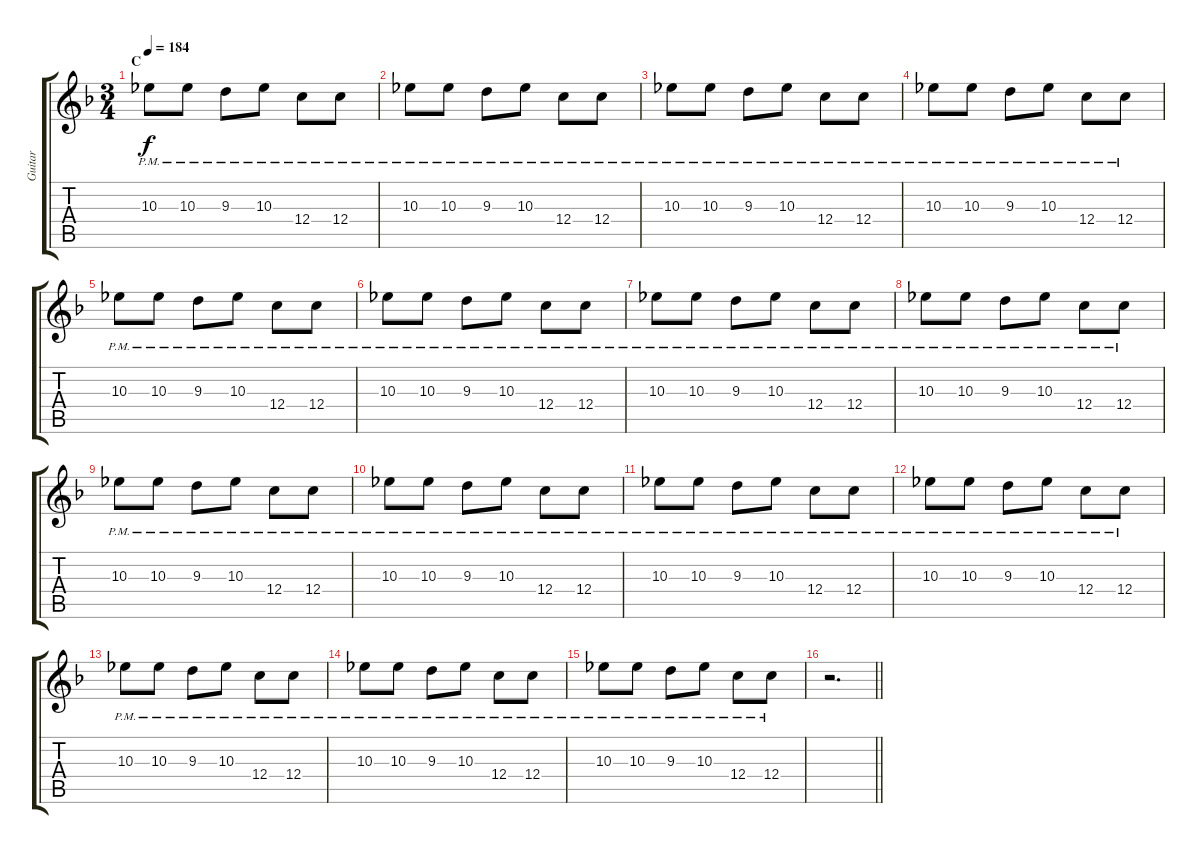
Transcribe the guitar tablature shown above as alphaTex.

\track ("Guitar" "Guitar") {instrument distortionguitar}
\staff {score tabs}
\tuning (D4 A3 F3 C3 G2 C2) {hide}
\ts (3 4)
\section ("" "C")
\tempo 184
\clef g2
\ks f
10.3{pm}.8{dy f} 10.3{pm}.8 9.3{pm}.8 10.3{pm}.8 12.4{pm}.8 12.4{pm}.8 |
10.3{pm}.8 10.3{pm}.8 9.3{pm}.8 10.3{pm}.8 12.4{pm}.8 12.4{pm}.8 |
10.3{pm}.8 10.3{pm}.8 9.3{pm}.8 10.3{pm}.8 12.4{pm}.8 12.4{pm}.8 |
10.3{pm}.8 10.3{pm}.8 9.3{pm}.8 10.3{pm}.8 12.4{pm}.8 12.4{pm}.8 |
10.3{pm}.8 10.3{pm}.8 9.3{pm}.8 10.3{pm}.8 12.4{pm}.8 12.4{pm}.8 |
10.3{pm}.8 10.3{pm}.8 9.3{pm}.8 10.3{pm}.8 12.4{pm}.8 12.4{pm}.8 |
10.3{pm}.8 10.3{pm}.8 9.3{pm}.8 10.3{pm}.8 12.4{pm}.8 12.4{pm}.8 |
10.3{pm}.8 10.3{pm}.8 9.3{pm}.8 10.3{pm}.8 12.4{pm}.8 12.4{pm}.8 |
10.3{pm}.8 10.3{pm}.8 9.3{pm}.8 10.3{pm}.8 12.4{pm}.8 12.4{pm}.8 |
10.3{pm}.8 10.3{pm}.8 9.3{pm}.8 10.3{pm}.8 12.4{pm}.8 12.4{pm}.8 |
10.3{pm}.8 10.3{pm}.8 9.3{pm}.8 10.3{pm}.8 12.4{pm}.8 12.4{pm}.8 |
10.3{pm}.8 10.3{pm}.8 9.3{pm}.8 10.3{pm}.8 12.4{pm}.8 12.4{pm}.8 |
10.3{pm}.8 10.3{pm}.8 9.3{pm}.8 10.3{pm}.8 12.4{pm}.8 12.4{pm}.8 |
10.3{pm}.8 10.3{pm}.8 9.3{pm}.8 10.3{pm}.8 12.4{pm}.8 12.4{pm}.8 |
10.3{pm}.8 10.3{pm}.8 9.3{pm}.8 10.3{pm}.8 12.4{pm}.8 12.4{pm}.8 |
\barLineRight lightlight
r.2{d}
